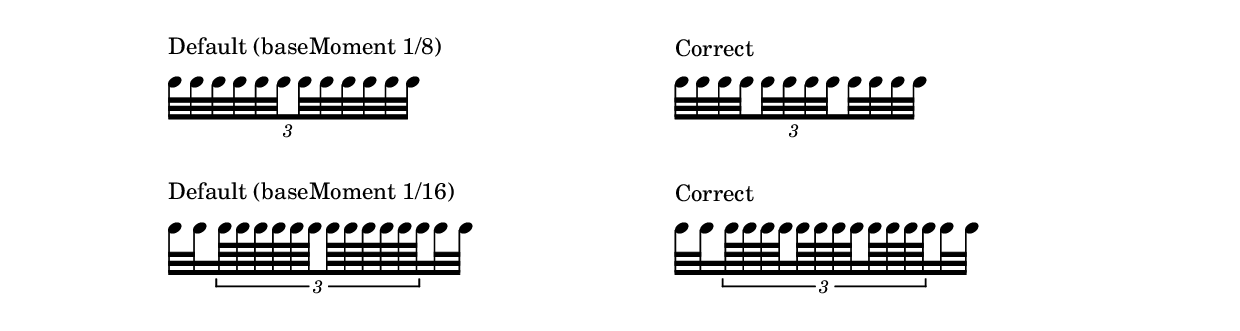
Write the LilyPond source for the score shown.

\version "2.21.0"

\relative c'' {
  \stopStaff
  \omit Staff.TimeSignature
  \omit Staff.Clef
  \override TextScript.padding = 3
  \set subdivideBeams = ##t
  \set baseMoment = #(ly:make-moment 1 8)
  \tuplet 3/2  {
    c32 ^\markup "Default (baseMoment 1/8)"
    c c c  c c c c  c c c c
  }
  s4

  \tuplet 3/2  {
    c32 ^\markup "Correct"
    c c
    \set stemRightBeamCount = 1
    c
    \set stemLeftBeamCount = 1
    c
    \set stemRightBeamCount = 3
    c
    \set stemLeftBeamCount = 3
    c
    \set stemRightBeamCount = 1
    c
    \set stemLeftBeamCount = 1
    c c c c
  }

  s4
}

\relative c'' {
  \stopStaff
  \omit Staff.TimeSignature
  \omit Staff.Clef
  \override TextScript.padding = 3
  \set subdivideBeams = ##t
  \set baseMoment = #(ly:make-moment 1 16)
  c32 ^\markup "Default (baseMoment 1/16)"
  c
  \tuplet 3/2  {
    c64 c c c  c c c c  c c c c
  }
  c32 c
  s4

  c32 ^\markup "Correct"
  c
  \tuplet 3/2  {
    c64 c c
    \set stemRightBeamCount = 2
    c
    \set stemLeftBeamCount = 2
    c
    \set stemRightBeamCount = 4
    c
    \set stemLeftBeamCount = 4
    c
    \set stemRightBeamCount = 2
    c
    \set stemLeftBeamCount = 2
    c c c c
  }
  c32 c
  s4
}